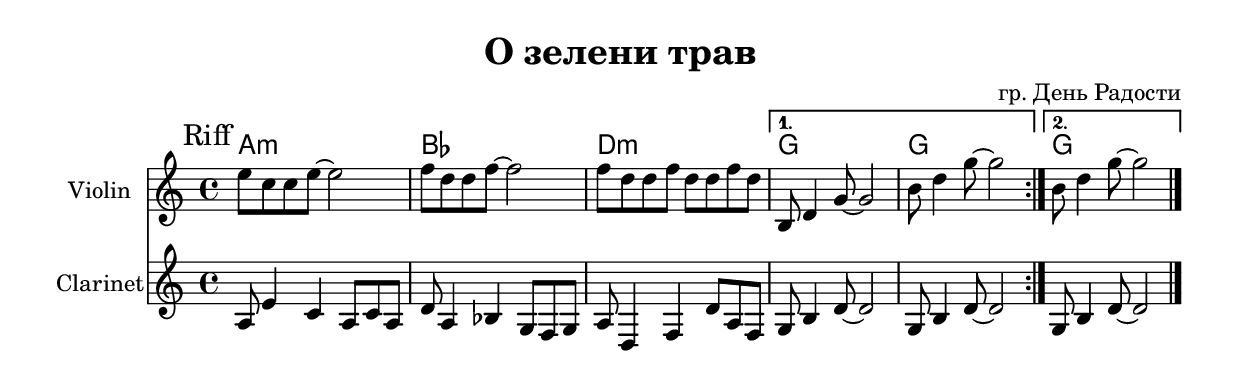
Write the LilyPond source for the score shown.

\version "2.14.2"

\header {
  title = "О зелени трав"
  composer = "гр. День Радости"
}

HClRiff = \chordmode {\transpose c bes{
  b1:m c e:m a a
  a
}}
ClRiff = {\transpose c bes,{
  \mark "Riff"
  \repeat volta 2{
    \relative c'{b8 fis'4 d b8 d b | e8 b4 c a8 g a |}
    \relative c'{b8 e,4 g e'8 b g |}
  }
  \alternative{
	{
		\relative c'{a8 cis4 e8~e2 |}
		\relative c'{a8 cis4 e8~e2 |}
	}
    {\relative c'{a8 cis4 e8~e2 |}}
  }
}}

VlnRiff = {
	% \relative c''{e8 c c e4 c8 e c | f8 d d f4 bes,8 d bes  | f8 d d f d d f d | }
	\relative c''{e8 c c e8~e2 | f8 d d f8~f2  | f8 d d f d d f d | }
	\relative c'{b8 d4 g8~g2 | b8 d4 g8~g2 |}
	\relative c''{b8 d4 g8~g2 | }
}


<<
  \new ChordNames{
    \HClRiff
  }
  \new Staff{
	\set Staff.instrumentName = "Violin"
	\clef treble
	\time 4/4
	\key c \major
	\VlnRiff
	
  }
  \new Staff{
    \set Staff.instrumentName="Clarinet"
    \clef treble
    \time 4/4
    \key c \major 
    \ClRiff
	\bar "|."
  }
>>